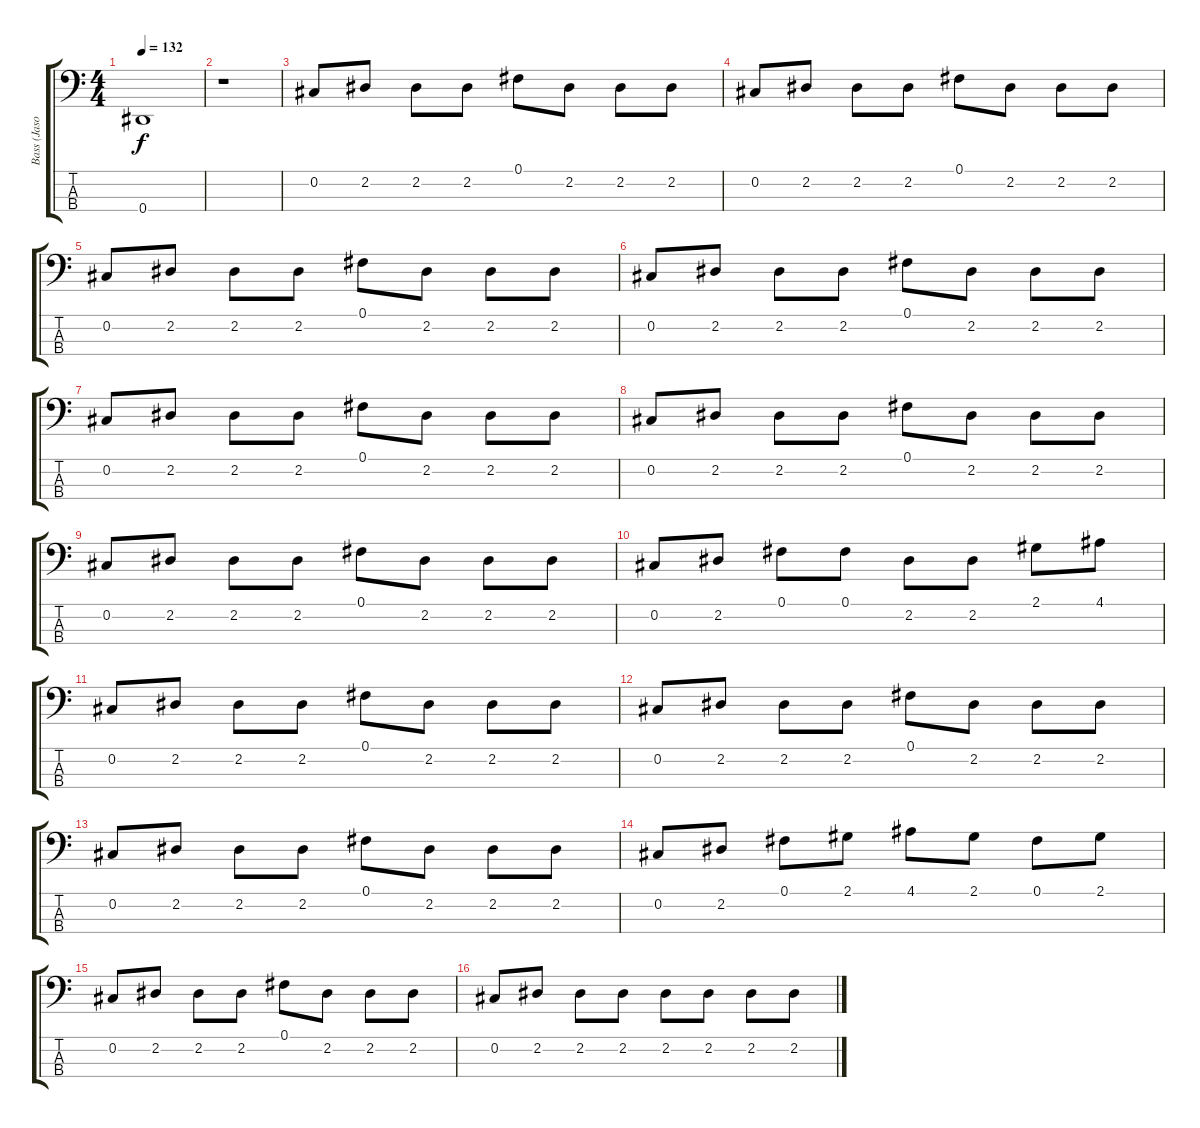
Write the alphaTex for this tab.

\track ("Bass (Jason)" "Bass (Jaso") {instrument electricbassfinger}
\staff {score tabs}
\tuning (Gb2 Db2 Ab1 Eb1) {hide}
\ts (4 4)
\tempo 132
\clef f4
\ks c
0.4{t}.1{dy f} |
r.1 |
0.2.8 2.2.8 2.2.8 2.2.8 0.1.8 2.2.8 2.2.8 2.2.8 |
0.2.8 2.2.8 2.2.8 2.2.8 0.1.8 2.2.8 2.2.8 2.2.8 |
0.2.8 2.2.8 2.2.8 2.2.8 0.1.8 2.2.8 2.2.8 2.2.8 |
0.2.8 2.2.8 2.2.8 2.2.8 0.1.8 2.2.8 2.2.8 2.2.8 |
0.2.8 2.2.8 2.2.8 2.2.8 0.1.8 2.2.8 2.2.8 2.2.8 |
0.2.8 2.2.8 2.2.8 2.2.8 0.1.8 2.2.8 2.2.8 2.2.8 |
0.2.8 2.2.8 2.2.8 2.2.8 0.1.8 2.2.8 2.2.8 2.2.8 |
0.2.8 2.2.8 0.1.8 0.1.8 2.2.8 2.2.8 2.1.8 4.1.8 |
0.2.8 2.2.8 2.2.8 2.2.8 0.1.8 2.2.8 2.2.8 2.2.8 |
0.2.8 2.2.8 2.2.8 2.2.8 0.1.8 2.2.8 2.2.8 2.2.8 |
0.2.8 2.2.8 2.2.8 2.2.8 0.1.8 2.2.8 2.2.8 2.2.8 |
0.2.8 2.2.8 0.1.8 2.1.8 4.1.8 2.1.8 0.1.8 2.1.8 |
0.2.8 2.2.8 2.2.8 2.2.8 0.1.8 2.2.8 2.2.8 2.2.8 |
0.2.8 2.2.8 2.2.8 2.2.8 2.2.8 2.2.8 2.2.8 2.2.8
